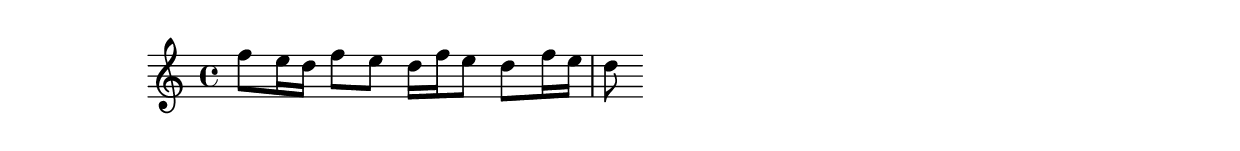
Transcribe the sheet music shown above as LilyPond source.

\relative c'' {f8 e16 d16 f8 e8 d16 f16 e8 d8 f16 e16 d8 }